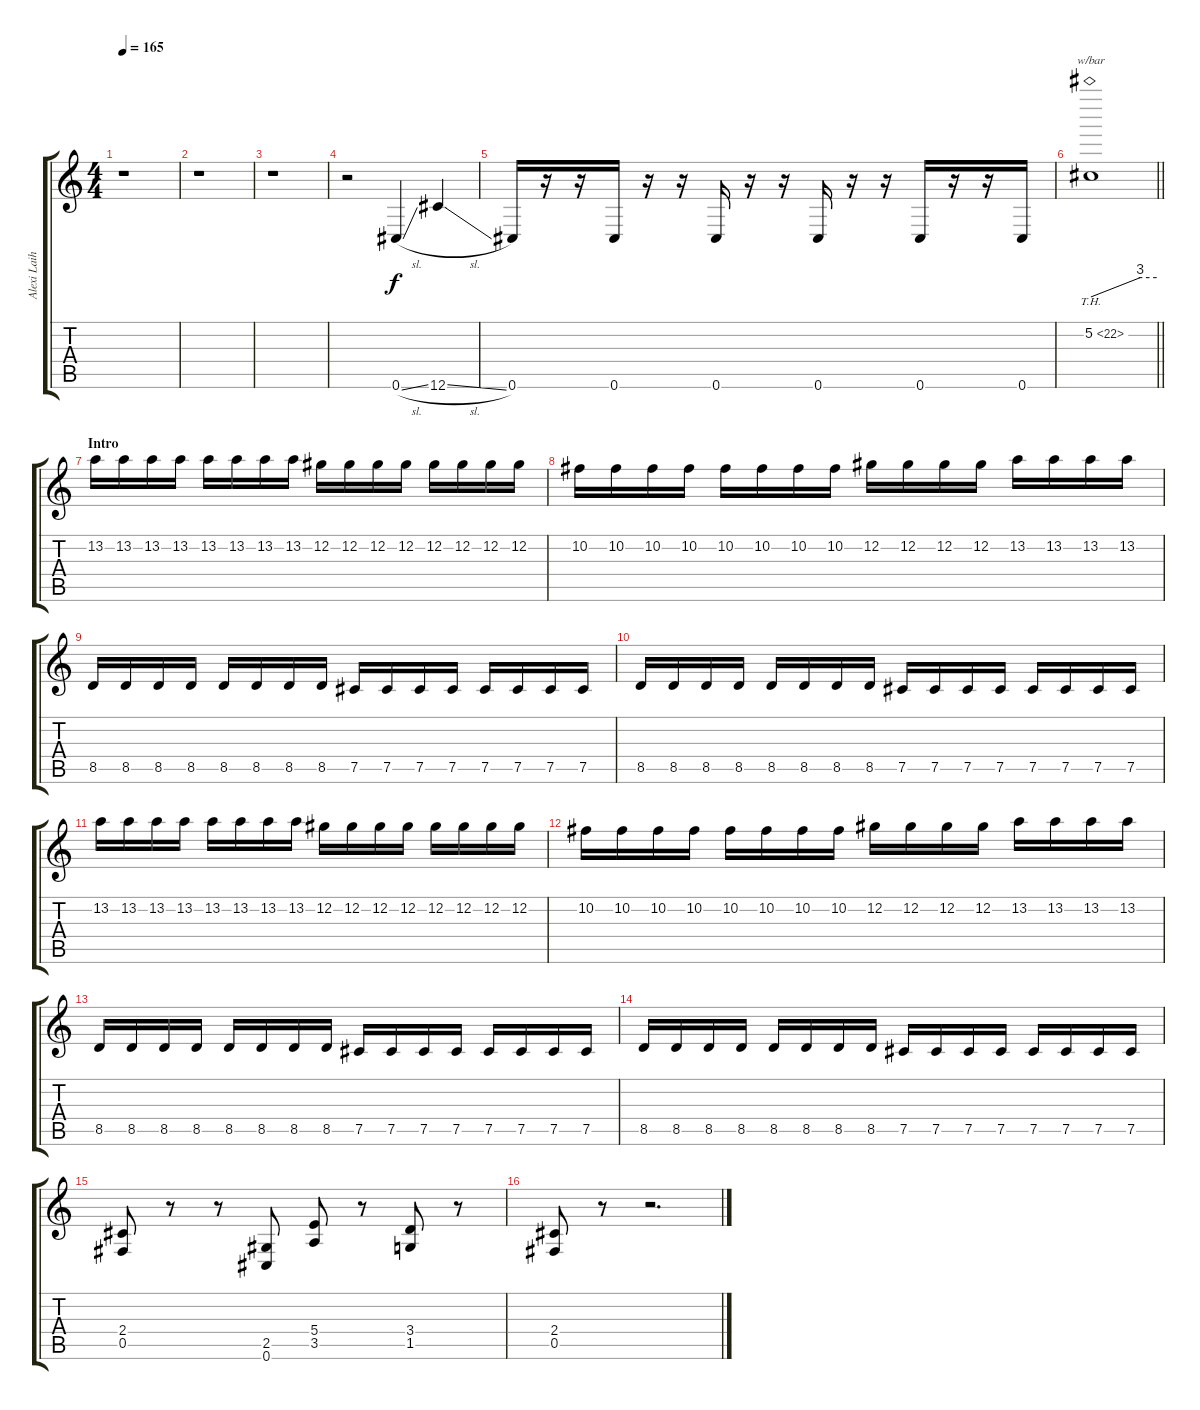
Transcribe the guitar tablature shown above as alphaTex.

\track ("Alexi Laiho" "Alexi Laih") {instrument distortionguitar}
\staff {score tabs}
\tuning (Db4 Ab3 E3 B2 Gb2 Db2) {hide}
\ts (4 4)
\tempo 165
\clef g2
\ks c
r.1{dy f instrument distortionguitar} |
r.1 |
r.1 |
r.2 0.6{sl}.4 12.6{sl}.4 |
0.6.16 r.16 r.16 0.6.16 r.16 r.16 0.6.16 r.16 r.16 0.6.16 r.16 r.16 0.6.16 r.16 r.16 0.6.16 |
\barLineRight lightlight
5.2{th 17}.1{tbe (custom default 0 0 45 12 60 12)} |
\section ("" "Intro")
13.2.16 13.2.16 13.2.16 13.2.16 13.2.16 13.2.16 13.2.16 13.2.16 12.2.16 12.2.16 12.2.16 12.2.16 12.2.16 12.2.16 12.2.16 12.2.16 |
10.2.16 10.2.16 10.2.16 10.2.16 10.2.16 10.2.16 10.2.16 10.2.16 12.2.16 12.2.16 12.2.16 12.2.16 13.2.16 13.2.16 13.2.16 13.2.16 |
8.5.16 8.5.16 8.5.16 8.5.16 8.5.16 8.5.16 8.5.16 8.5.16 7.5.16 7.5.16 7.5.16 7.5.16 7.5.16 7.5.16 7.5.16 7.5.16 |
8.5.16 8.5.16 8.5.16 8.5.16 8.5.16 8.5.16 8.5.16 8.5.16 7.5.16 7.5.16 7.5.16 7.5.16 7.5.16 7.5.16 7.5.16 7.5.16 |
13.2.16 13.2.16 13.2.16 13.2.16 13.2.16 13.2.16 13.2.16 13.2.16 12.2.16 12.2.16 12.2.16 12.2.16 12.2.16 12.2.16 12.2.16 12.2.16 |
10.2.16 10.2.16 10.2.16 10.2.16 10.2.16 10.2.16 10.2.16 10.2.16 12.2.16 12.2.16 12.2.16 12.2.16 13.2.16 13.2.16 13.2.16 13.2.16 |
8.5.16 8.5.16 8.5.16 8.5.16 8.5.16 8.5.16 8.5.16 8.5.16 7.5.16 7.5.16 7.5.16 7.5.16 7.5.16 7.5.16 7.5.16 7.5.16 |
8.5.16 8.5.16 8.5.16 8.5.16 8.5.16 8.5.16 8.5.16 8.5.16 7.5.16 7.5.16 7.5.16 7.5.16 7.5.16 7.5.16 7.5.16 7.5.16 |
(2.4 0.5).8 r.8 r.8 (2.5 0.6).8 (5.4 3.5).8 r.8 (3.4 1.5).8 r.8 |
(2.4 0.5).8 r.8 r.2{d}
